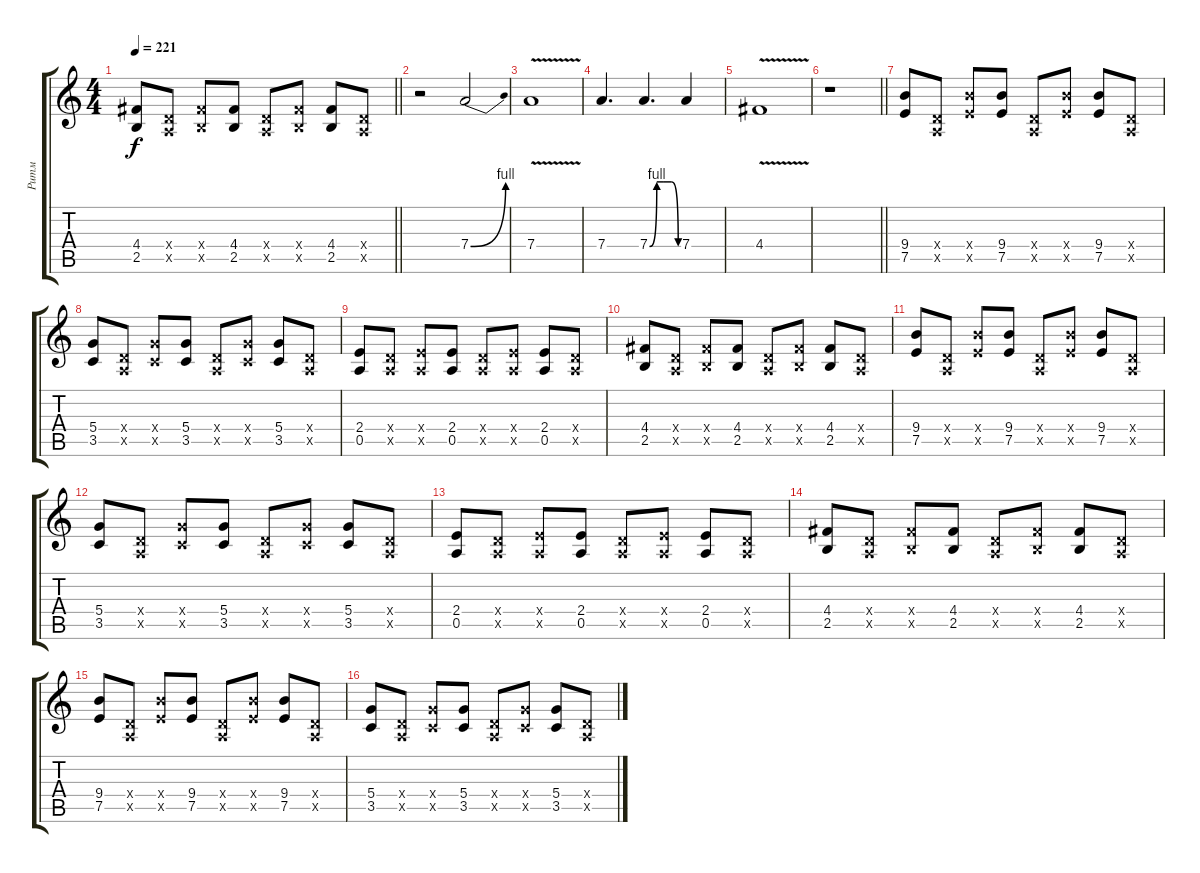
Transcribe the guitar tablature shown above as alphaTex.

\track ("Ритм" "Ритм") {instrument distortionguitar}
\staff {score tabs}
\tuning (E4 B3 G3 D3 A2 E2) {hide}
\ts (4 4)
\tempo 221
\clef g2
\barLineRight lightlight
\ks c
(4.4 2.5).8{dy f} (0.4{x} 0.5{x}).8 (4.4{x} 2.5{x}).8 (4.4 2.5).8 (0.4{x} 0.5{x}).8 (4.4{x} 2.5{x}).8 (4.4 2.5).8 (0.4{x} 0.5{x}).8 |
r.2 7.4{be (bend 0 0 60 4)}.2 |
7.4{v}.1 |
7.4.4{d} 7.4{be (custom 0 0 15 4 30 4 45 4 60 0)}.4{d} 7.4.4 |
4.4{v}.1 |
\barLineRight lightlight
r.1 |
(9.4 7.5).8 (0.4{x} 0.5{x}).8 (9.4{x} 7.5{x}).8 (9.4 7.5).8 (0.4{x} 0.5{x}).8 (9.4{x} 7.5{x}).8 (9.4 7.5).8 (0.4{x} 0.5{x}).8 |
(5.4 3.5).8 (0.4{x} 0.5{x}).8 (5.4{x} 3.5{x}).8 (5.4 3.5).8 (0.4{x} 0.5{x}).8 (5.4{x} 3.5{x}).8 (5.4 3.5).8 (0.4{x} 0.5{x}).8 |
(2.4 0.5).8 (0.4{x} 0.5{x}).8 (2.4{x} 0.5{x}).8 (2.4 0.5).8 (0.4{x} 0.5{x}).8 (2.4{x} 0.5{x}).8 (2.4 0.5).8 (0.4{x} 0.5{x}).8 |
(4.4 2.5).8 (0.4{x} 0.5{x}).8 (4.4{x} 2.5{x}).8 (4.4 2.5).8 (0.4{x} 0.5{x}).8 (4.4{x} 2.5{x}).8 (4.4 2.5).8 (0.4{x} 0.5{x}).8 |
(9.4 7.5).8 (0.4{x} 0.5{x}).8 (9.4{x} 7.5{x}).8 (9.4 7.5).8 (0.4{x} 0.5{x}).8 (9.4{x} 7.5{x}).8 (9.4 7.5).8 (0.4{x} 0.5{x}).8 |
(5.4 3.5).8 (0.4{x} 0.5{x}).8 (5.4{x} 3.5{x}).8 (5.4 3.5).8 (0.4{x} 0.5{x}).8 (5.4{x} 3.5{x}).8 (5.4 3.5).8 (0.4{x} 0.5{x}).8 |
(2.4 0.5).8 (0.4{x} 0.5{x}).8 (2.4{x} 0.5{x}).8 (2.4 0.5).8 (0.4{x} 0.5{x}).8 (2.4{x} 0.5{x}).8 (2.4 0.5).8 (0.4{x} 0.5{x}).8 |
(4.4 2.5).8 (0.4{x} 0.5{x}).8 (4.4{x} 2.5{x}).8 (4.4 2.5).8 (0.4{x} 0.5{x}).8 (4.4{x} 2.5{x}).8 (4.4 2.5).8 (0.4{x} 0.5{x}).8 |
(9.4 7.5).8 (0.4{x} 0.5{x}).8 (9.4{x} 7.5{x}).8 (9.4 7.5).8 (0.4{x} 0.5{x}).8 (9.4{x} 7.5{x}).8 (9.4 7.5).8 (0.4{x} 0.5{x}).8 |
(5.4 3.5).8 (0.4{x} 0.5{x}).8 (5.4{x} 3.5{x}).8 (5.4 3.5).8 (0.4{x} 0.5{x}).8 (5.4{x} 3.5{x}).8 (5.4 3.5).8 (0.4{x} 0.5{x}).8
